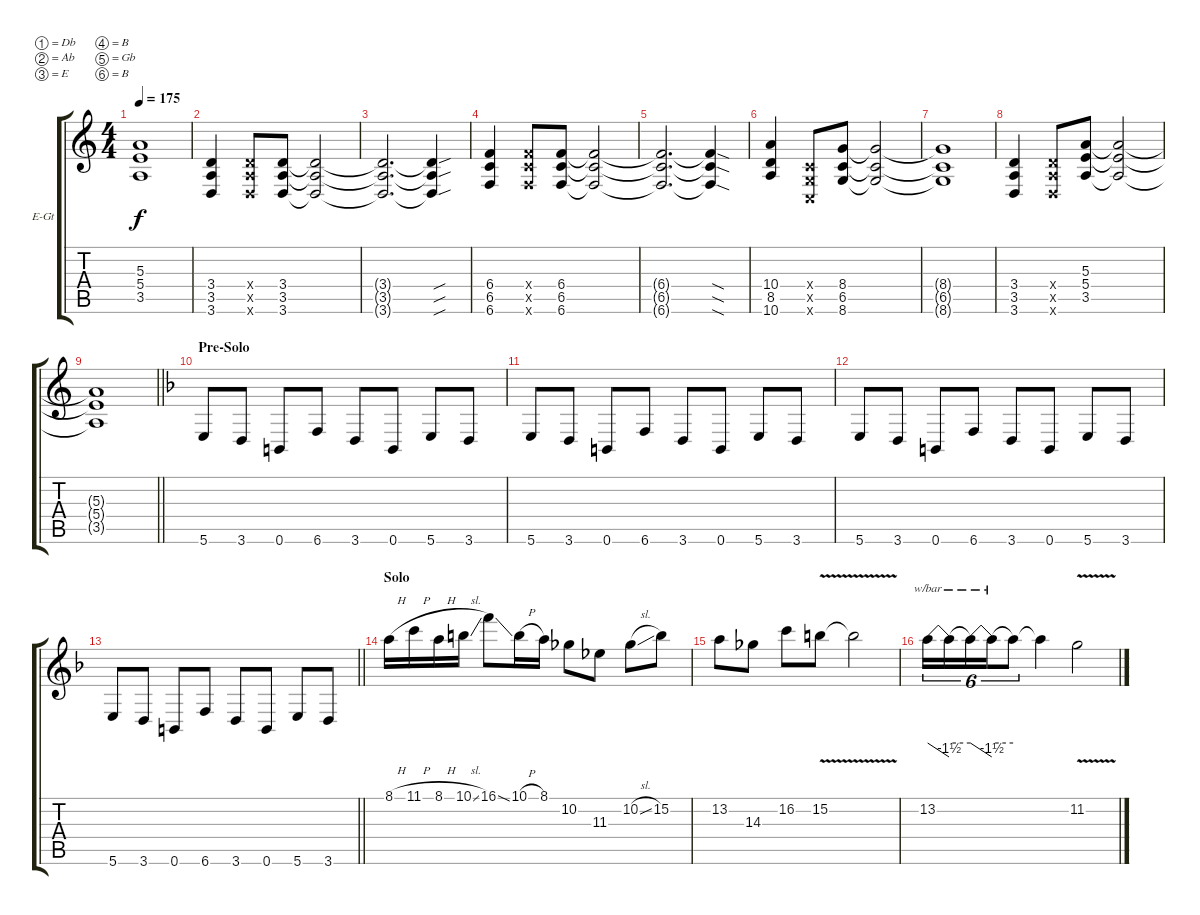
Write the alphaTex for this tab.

\bracketExtendMode groupsimilarinstruments
\firstSystemTrackNameOrientation horizontal
\otherSystemsTrackNameOrientation horizontal
\track ("Josh Rand" "E-Gt") {instrument distortionguitar}
\staff {score tabs}
\tuning (Db4 Ab3 E3 B2 Gb2 B1)
\ts (4 4)
\tempo 175
\clef g2
\ks c
(5.3{t} 5.4{t} 3.5{t}).1{dy f} |
(3.4 3.5 3.6).4 (3.4{x} 3.5{x} 3.6{x}).8 (3.4 3.5 3.6).8 (3.4{t} 3.5{t} 3.6{t}).2 |
(3.4{t} 3.5{t} 3.6{t}).2{d} (3.4{sou t} 3.5{sou t} 3.6{sou t}).4 |
(6.4 6.5 6.6).4 (6.4{x} 6.5{x} 6.6{x}).8 (6.4 6.5 6.6).8 (6.4{t} 6.5{t} 6.6{t}).2 |
(6.4{t} 6.5{t} 6.6{t}).2{d} (6.4{sod t} 6.5{sod t} 6.6{sod t}).4 |
(10.4 8.5 10.6).4 (1.4{x} 1.5{x} 1.6{x}).8 (8.4 6.5 8.6).8 (8.4{t} 6.5{t} 8.6{t}).2 |
(8.4{t} 6.5{t} 8.6{t}).1 |
(3.4 3.5 3.6).4 (3.4{x} 3.5{x} 3.6{x}).8 (5.3 5.4 3.5).8 (5.3{t} 5.4{t} 3.5{t}).2 |
\barLineRight lightlight
(5.3{t} 5.4{t} 3.5{t}).1 |
\section ("" "Pre-Solo")
\ks f
5.6.8 3.6.8 0.6.8 6.6.8 3.6.8 0.6.8 5.6.8 3.6.8 |
5.6.8 3.6.8 0.6.8 6.6.8 3.6.8 0.6.8 5.6.8 3.6.8 |
5.6.8 3.6.8 0.6.8 6.6.8 3.6.8 0.6.8 5.6.8 3.6.8 |
\barLineRight lightlight
5.6.8 3.6.8 0.6.8 6.6.8 3.6.8 0.6.8 5.6.8 3.6.8 |
\section ("" "Solo")
8.1{h}.16 11.1{h}.16 8.1{h}.16 10.1{sl}.16 16.1{ss}.8 10.1{h}.16 8.1.16 10.2.8 11.3.8 10.2{sl}.8 15.2.8 |
13.2.8 14.3.8 16.2.8 15.2{v}.8 15.2{v t}.2 |
13.2.16{tu (6 4) tbe (dive default 0 0 60 -6)} 13.2{t}.16{tu (6 4) tbe (hold default 0 0 60 0)} 13.2{t}.16{tu (6 4) tbe (dive default 0 0 60 -6)} 13.2{t}.16{tu (6 4) tbe (hold default 0 0 60 0)} 13.2{t}.8{tu (6 4)} 13.2{t}.4 11.2{v}.2
